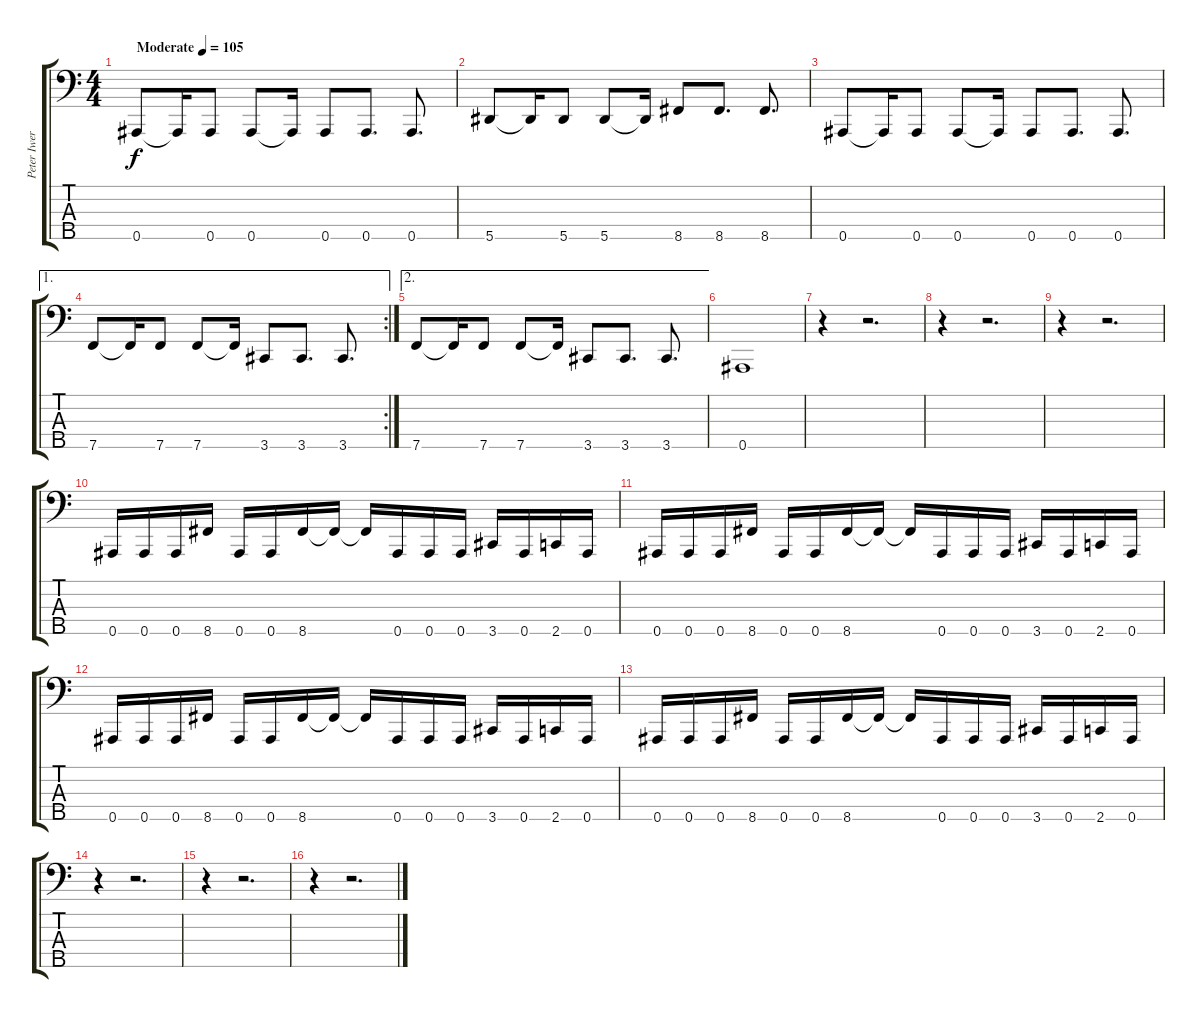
\track ("Peter Iwers" "Peter Iwer") {instrument electricbassfinger}
\staff {score tabs}
\tuning (Gb2 Db2 Ab1 Eb1 Bb0) {hide}
\ts (4 4)
\tempo (105 "Moderate")
\clef f4
\ks c
0.5.8{dy f instrument electricbassfinger} 0.5{t}.16 0.5.8 0.5.8 0.5{t}.16 0.5.8 0.5.8{d} 0.5.8{d} |
5.5.8 5.5{t}.16 5.5.8 5.5.8 5.5{t}.16 8.5.8 8.5.8{d} 8.5.8{d} |
0.5.8 0.5{t}.16 0.5.8 0.5.8 0.5{t}.16 0.5.8 0.5.8{d} 0.5.8{d} |
\ae 1
\rc 2
7.5.8 7.5{t}.16 7.5.8 7.5.8 7.5{t}.16 3.5.8 3.5.8{d} 3.5.8{d} |
\ae 2
7.5.8 7.5{t}.16 7.5.8 7.5.8 7.5{t}.16 3.5.8 3.5.8{d} 3.5.8{d} |
0.5.1 |
r.4 r.2{d} |
r.4 r.2{d} |
r.4 r.2{d} |
0.5.16 0.5.16 0.5.16 8.5.16 0.5.16 0.5.16 8.5.16 8.5{t}.16 8.5{t}.16 0.5.16 0.5.16 0.5.16 3.5.16 0.5.16 2.5.16 0.5.16 |
0.5.16 0.5.16 0.5.16 8.5.16 0.5.16 0.5.16 8.5.16 8.5{t}.16 8.5{t}.16 0.5.16 0.5.16 0.5.16 3.5.16 0.5.16 2.5.16 0.5.16 |
0.5.16 0.5.16 0.5.16 8.5.16 0.5.16 0.5.16 8.5.16 8.5{t}.16 8.5{t}.16 0.5.16 0.5.16 0.5.16 3.5.16 0.5.16 2.5.16 0.5.16 |
0.5.16 0.5.16 0.5.16 8.5.16 0.5.16 0.5.16 8.5.16 8.5{t}.16 8.5{t}.16 0.5.16 0.5.16 0.5.16 3.5.16 0.5.16 2.5.16 0.5.16 |
r.4 r.2{d} |
r.4 r.2{d} |
r.4 r.2{d}
